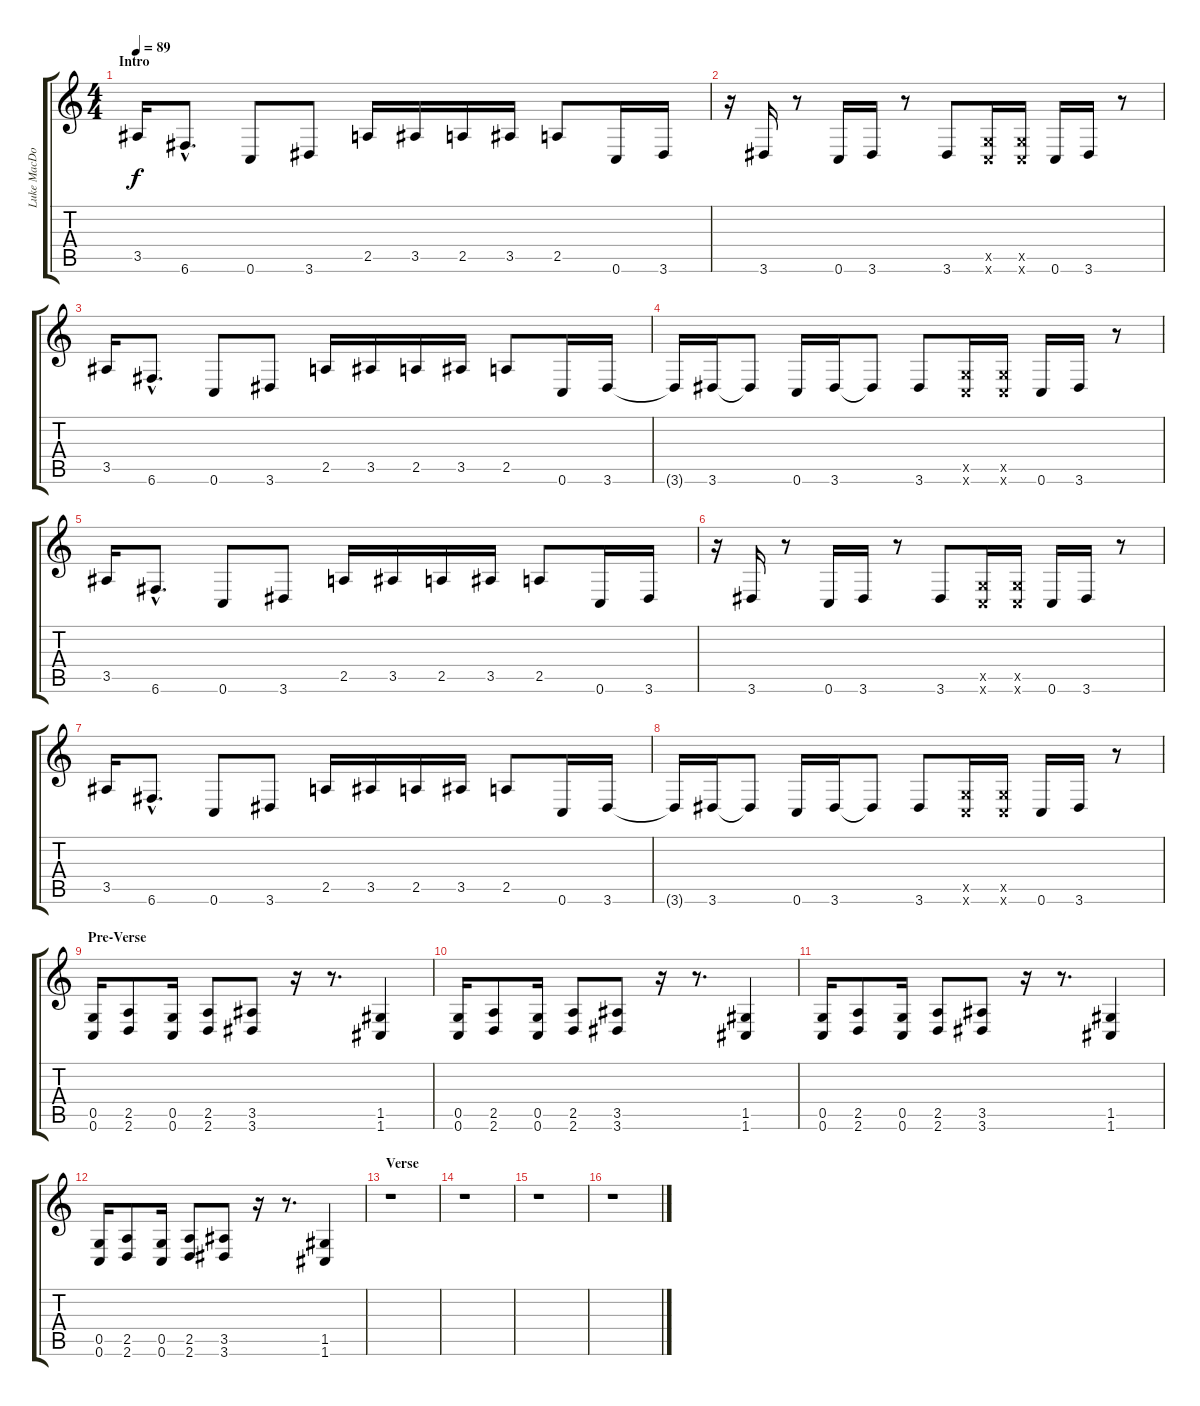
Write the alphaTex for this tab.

\track ("Luke MacDonald (guitar)" "Luke MacDo") {instrument distortionguitar}
\staff {score tabs}
\tuning (D4 A3 F3 C3 G2 C2) {hide}
\ts (4 4)
\section ("" "Intro")
\tempo 89
\clef g2
\ks c
3.5.16{dy f instrument distortionguitar} 6.6{hac}.8{d} 0.6.8 3.6.8 2.5.16 3.5.16 2.5.16 3.5.16 2.5.8 0.6.16 3.6.16 |
r.16 3.6.16 r.8 0.6.16 3.6.16 r.8 3.6.8 (0.5{x} 0.6{x}).16 (0.5{x} 0.6{x}).16 0.6.16 3.6.16 r.8 |
3.5.16 6.6{hac}.8{d} 0.6.8 3.6.8 2.5.16 3.5.16 2.5.16 3.5.16 2.5.8 0.6.16 3.6.16 |
3.6{t}.16 3.6.16 3.6{t}.8 0.6.16 3.6.16 3.6{t}.8 3.6.8 (0.5{x} 0.6{x}).16 (0.5{x} 0.6{x}).16 0.6.16 3.6.16 r.8 |
3.5.16 6.6{hac}.8{d} 0.6.8 3.6.8 2.5.16 3.5.16 2.5.16 3.5.16 2.5.8 0.6.16 3.6.16 |
r.16 3.6.16 r.8 0.6.16 3.6.16 r.8 3.6.8 (0.5{x} 0.6{x}).16 (0.5{x} 0.6{x}).16 0.6.16 3.6.16 r.8 |
3.5.16 6.6{hac}.8{d} 0.6.8 3.6.8 2.5.16 3.5.16 2.5.16 3.5.16 2.5.8 0.6.16 3.6.16 |
3.6{t}.16 3.6.16 3.6{t}.8 0.6.16 3.6.16 3.6{t}.8 3.6.8 (0.5{x} 0.6{x}).16 (0.5{x} 0.6{x}).16 0.6.16 3.6.16 r.8 |
\section ("" "Pre-Verse")
(0.5 0.6).16 (2.5 2.6).8 (0.5 0.6).16 (2.5 2.6).8 (3.5 3.6).8 r.16 r.8{d} (1.5 1.6).4 |
(0.5 0.6).16 (2.5 2.6).8 (0.5 0.6).16 (2.5 2.6).8 (3.5 3.6).8 r.16 r.8{d} (1.5 1.6).4 |
(0.5 0.6).16 (2.5 2.6).8 (0.5 0.6).16 (2.5 2.6).8 (3.5 3.6).8 r.16 r.8{d} (1.5 1.6).4 |
(0.5 0.6).16 (2.5 2.6).8 (0.5 0.6).16 (2.5 2.6).8 (3.5 3.6).8 r.16 r.8{d} (1.5 1.6).4 |
\section ("" "Verse")
r.1 |
r.1 |
r.1 |
r.1
